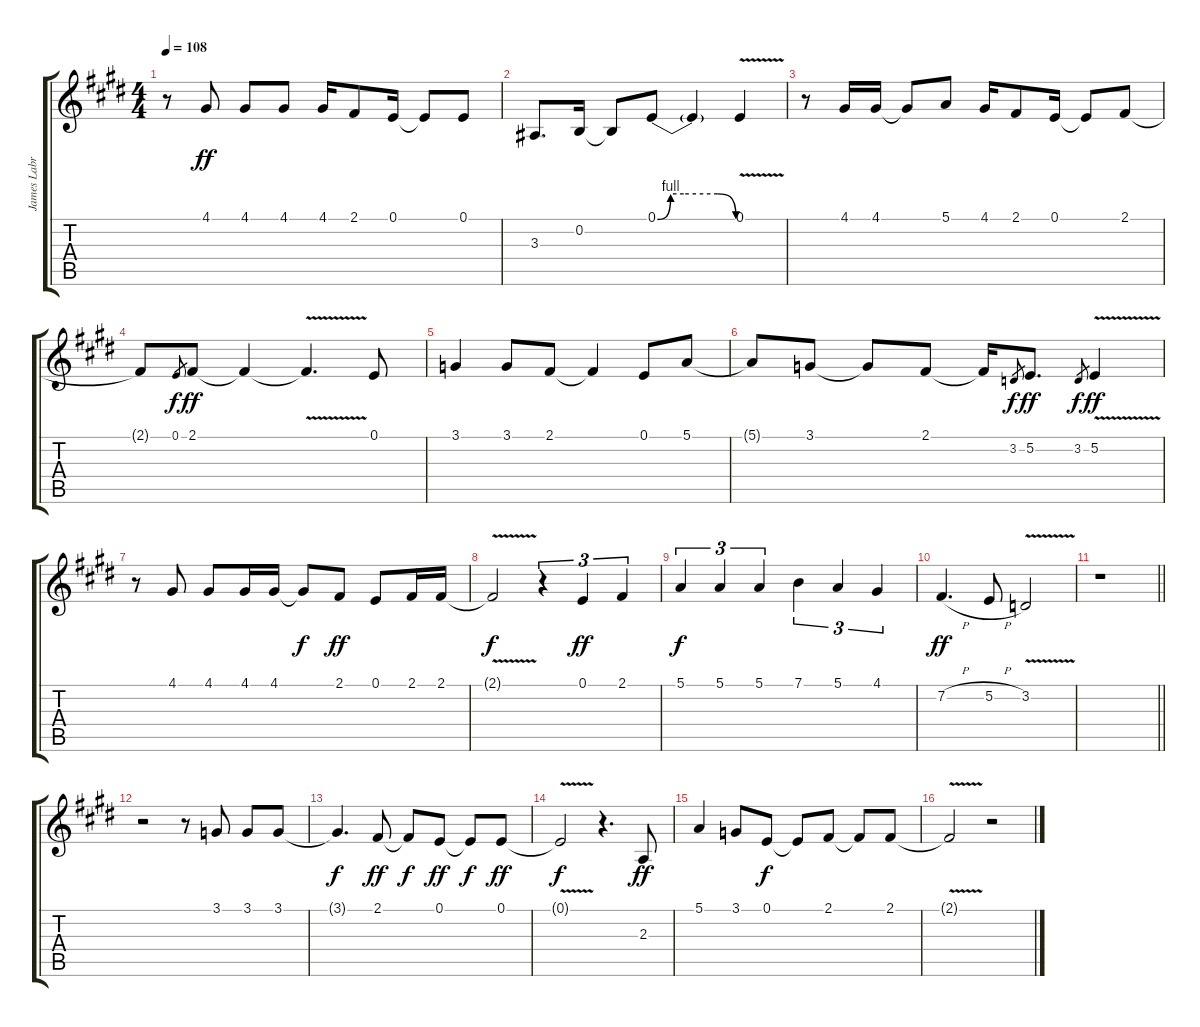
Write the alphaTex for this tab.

\track ("James Labrie" "James Labr") {instrument flute}
\staff {score tabs}
\tuning (E4 B3 G3 D3 A2 E2) {hide}
\ts (4 4)
\tempo 108
\clef g2
\ks e
r.8{dy ff} 4.1.8 4.1.8 4.1.8 4.1.16 2.1.8 0.1.16 0.1{t}.8 0.1.8 |
3.3.8{d} 0.2.16 0.2{t}.8 0.1{be (custom 0 0 10 4 20 4 46 4 60 0)}.8 0.1{t}.4 0.1{v}.4 |
r.8 4.1.16 4.1.16 4.1{t}.8 5.1.8 4.1.16 2.1.8 0.1.16 0.1{t}.8 2.1.8 |
2.1{t}.8 0.1.8{gr dy f} 2.1.8{dy ff} 2.1{t}.4 2.1{v t}.4{d} 0.1.8 |
3.1.4 3.1.8 2.1.8 2.1{t}.4 0.1.8 5.1.8 |
5.1{t}.8 3.1.8 3.1{t}.8 2.1.8 2.1{t}.16 3.2.8{gr dy f} 5.2.8{d dy ff} 3.2.8{gr dy f} 5.2{v}.4{dy ff} |
r.8 4.1.8 4.1.8 4.1.16 4.1.16 4.1{t}.8{dy f} 2.1.8{dy ff} 0.1.8 2.1.16 2.1.16 |
2.1{v t}.2{dy f} r.4{tu (3 2)} 0.1.4{tu (3 2) dy ff} 2.1.4{tu (3 2)} |
5.1.4{tu (3 2) dy f} 5.1.4{tu (3 2)} 5.1.4{tu (3 2)} 7.1.4{tu (3 2)} 5.1.4{tu (3 2)} 4.1.4{tu (3 2)} |
7.2{h}.4{d dy ff} 5.2{h}.8 3.2{v}.2 |
\barLineRight lightlight
r.1 |
r.2 r.8 3.1.8 3.1.8 3.1.8 |
3.1{t}.4{d dy f} 2.1.8{dy ff} 2.1{t}.8{dy f} 0.1.8{dy ff} 0.1{t}.8{dy f} 0.1.8{dy ff} |
0.1{v t}.2{dy f} r.4{d} 2.3.8{dy ff} |
5.1.4 3.1.8 0.1.8{dy f} 0.1{t}.8 2.1.8 2.1{t}.8 2.1.8 |
2.1{v t}.2 r.2
